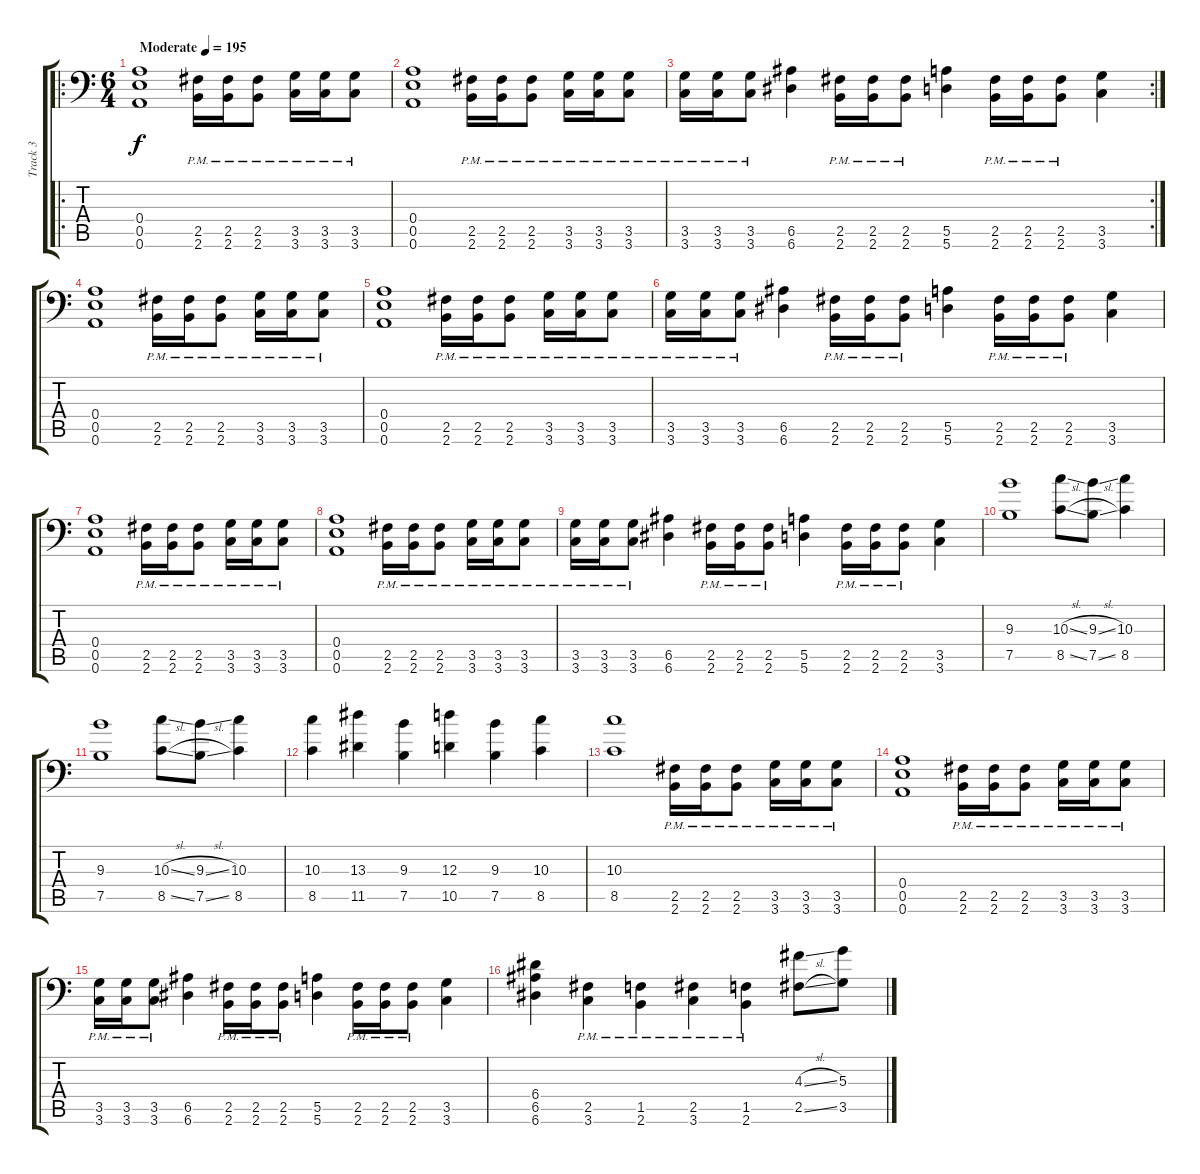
\track ("Track 3" "Track 3") {instrument distortionguitar}
\staff {score tabs}
\tuning (B3 Gb3 D3 A2 E2 A1) {hide}
\ro
\ts (6 4)
\tempo (195 "Moderate")
\clef f4
\ks c
(0.4 0.5 0.6).1{dy f instrument distortionguitar} (2.5{pm} 2.6{pm}).16 (2.5{pm} 2.6{pm}).16 (2.5{pm} 2.6{pm}).8 (3.5{pm} 3.6{pm}).16 (3.5{pm} 3.6{pm}).16 (3.5{pm} 3.6{pm}).8 |
(0.4 0.5 0.6).1 (2.5{pm} 2.6{pm}).16 (2.5{pm} 2.6{pm}).16 (2.5{pm} 2.6{pm}).8 (3.5{pm} 3.6{pm}).16 (3.5{pm} 3.6{pm}).16 (3.5{pm} 3.6{pm}).8 |
\rc 2
(3.5{pm} 3.6{pm}).16 (3.5{pm} 3.6{pm}).16 (3.5{pm} 3.6{pm}).8 (6.5 6.6).4 (2.5{pm} 2.6{pm}).16 (2.5{pm} 2.6{pm}).16 (2.5{pm} 2.6{pm}).8 (5.5 5.6).4 (2.5{pm} 2.6{pm}).16 (2.5{pm} 2.6{pm}).16 (2.5{pm} 2.6{pm}).8 (3.5 3.6).4 |
(0.4 0.5 0.6).1 (2.5{pm} 2.6{pm}).16 (2.5{pm} 2.6{pm}).16 (2.5{pm} 2.6{pm}).8 (3.5{pm} 3.6{pm}).16 (3.5{pm} 3.6{pm}).16 (3.5{pm} 3.6{pm}).8 |
(0.4 0.5 0.6).1 (2.5{pm} 2.6{pm}).16 (2.5{pm} 2.6{pm}).16 (2.5{pm} 2.6{pm}).8 (3.5{pm} 3.6{pm}).16 (3.5{pm} 3.6{pm}).16 (3.5{pm} 3.6{pm}).8 |
(3.5{pm} 3.6{pm}).16 (3.5{pm} 3.6{pm}).16 (3.5{pm} 3.6{pm}).8 (6.5 6.6).4 (2.5{pm} 2.6{pm}).16 (2.5{pm} 2.6{pm}).16 (2.5{pm} 2.6{pm}).8 (5.5 5.6).4 (2.5{pm} 2.6{pm}).16 (2.5{pm} 2.6{pm}).16 (2.5{pm} 2.6{pm}).8 (3.5 3.6).4 |
(0.4 0.5 0.6).1 (2.5{pm} 2.6{pm}).16 (2.5{pm} 2.6{pm}).16 (2.5{pm} 2.6{pm}).8 (3.5{pm} 3.6{pm}).16 (3.5{pm} 3.6{pm}).16 (3.5{pm} 3.6{pm}).8 |
(0.4 0.5 0.6).1 (2.5{pm} 2.6{pm}).16 (2.5{pm} 2.6{pm}).16 (2.5{pm} 2.6{pm}).8 (3.5{pm} 3.6{pm}).16 (3.5{pm} 3.6{pm}).16 (3.5{pm} 3.6{pm}).8 |
(3.5{pm} 3.6{pm}).16 (3.5{pm} 3.6{pm}).16 (3.5{pm} 3.6{pm}).8 (6.5 6.6).4 (2.5{pm} 2.6{pm}).16 (2.5{pm} 2.6{pm}).16 (2.5{pm} 2.6{pm}).8 (5.5 5.6).4 (2.5{pm} 2.6{pm}).16 (2.5{pm} 2.6{pm}).16 (2.5{pm} 2.6{pm}).8 (3.5 3.6).4 |
(9.3 7.5).1 (10.3{sl} 8.5{sl}).8 (9.3{sl} 7.5{sl}).8 (10.3 8.5).4 |
(9.3 7.5).1 (10.3{sl} 8.5{sl}).8 (9.3{sl} 7.5{sl}).8 (10.3 8.5).4 |
(10.3 8.5).4 (13.3 11.5).4 (9.3 7.5).4 (12.3 10.5).4 (9.3 7.5).4 (10.3 8.5).4 |
(10.3 8.5).1 (2.5{pm} 2.6{pm}).16 (2.5{pm} 2.6{pm}).16 (2.5{pm} 2.6{pm}).8 (3.5{pm} 3.6{pm}).16 (3.5{pm} 3.6{pm}).16 (3.5{pm} 3.6{pm}).8 |
(0.4 0.5 0.6).1 (2.5{pm} 2.6{pm}).16 (2.5{pm} 2.6{pm}).16 (2.5{pm} 2.6{pm}).8 (3.5{pm} 3.6{pm}).16 (3.5{pm} 3.6{pm}).16 (3.5{pm} 3.6{pm}).8 |
(3.5{pm} 3.6{pm}).16 (3.5{pm} 3.6{pm}).16 (3.5{pm} 3.6{pm}).8 (6.5 6.6).4 (2.5{pm} 2.6{pm}).16 (2.5{pm} 2.6{pm}).16 (2.5{pm} 2.6{pm}).8 (5.5 5.6).4 (2.5{pm} 2.6{pm}).16 (2.5{pm} 2.6{pm}).16 (2.5{pm} 2.6{pm}).8 (3.5 3.6).4 |
(6.4 6.5 6.6).4 (2.5{pm} 3.6{pm}).4 (1.5{pm} 2.6{pm}).4 (2.5{pm} 3.6{pm}).4 (1.5{pm} 2.6{pm}).4 (4.3{sl} 2.5{sl}).8 (5.3{sl} 3.5{sl}).8
